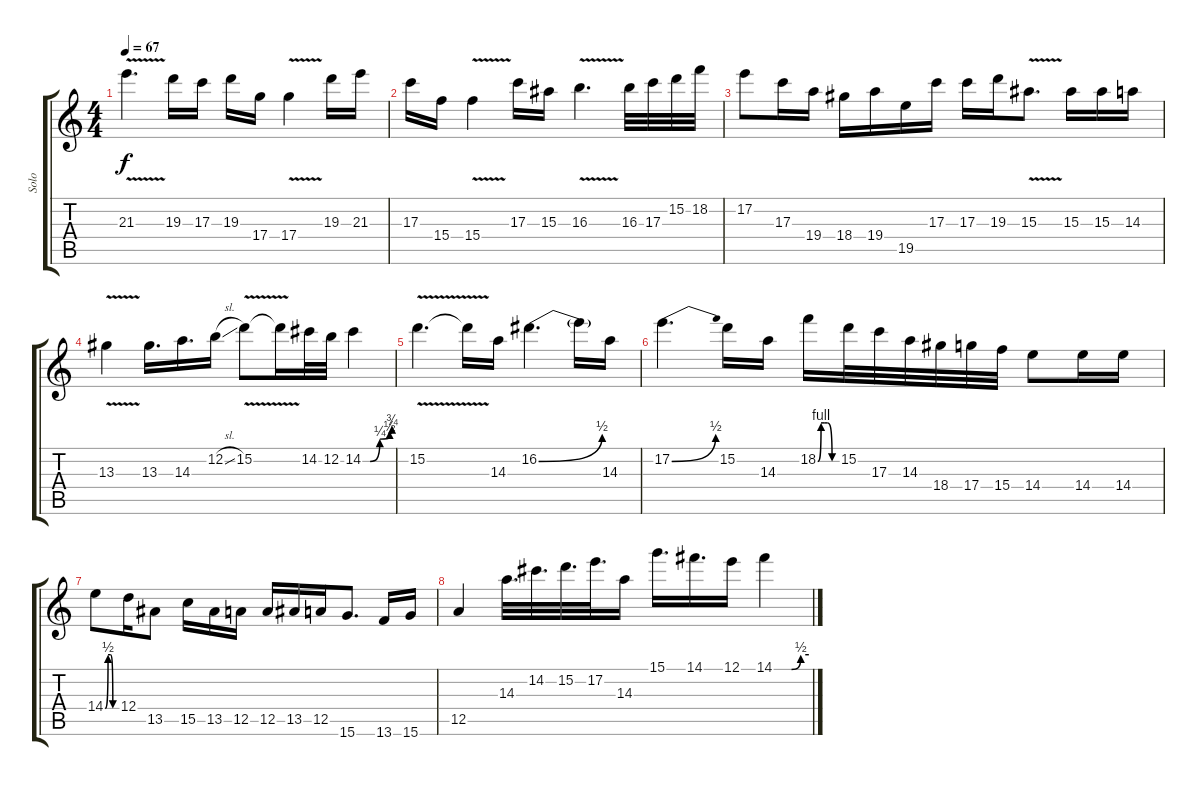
\track ("Solo" "Solo") {instrument distortionguitar}
\staff {score tabs}
\tuning (E4 B3 G3 D3 A2 E2) {hide}
\ts (4 4)
\tempo 67
\clef g2
\ks c
21.3{v}.4{d dy f} 19.3.16 17.3.16 19.3.16 17.4.16 17.4{v}.4 19.3.16 21.3.16 |
17.3.16 15.4.16 15.4{v}.4 17.3.16 15.3.16 16.3{v}.4{d} 16.3.32 17.3.32 15.2.32 18.2.32 |
17.2.8 17.3.16 19.4.16 18.4.16 19.4.16 19.5.16 17.3.16 17.3.16 19.3.16 15.3{v}.8{d} 15.3.16 15.3.16 14.3.16 |
13.3{v}.4 13.3.16{d} 14.3.16{d} 12.2{sl}.16 15.2{v}.8 15.2{t}.16 14.2.32 12.2.32 14.2{be (custom 0 0 15 0 35 1 55 2 60 3)}.4 |
15.2{v}.4{d} 15.2{t}.16 14.3.16 16.2{be (bend 0 0 60 2)}.4{d} 16.2{t}.16 14.3.16 |
17.2{be (bend 0 0 60 2)}.4{d} 15.2.16 14.3.16 18.2{be (custom 0 0 10 4 20 4 30 4 45 0 60 0)}.16 15.2.32 17.3.32 14.3.32 18.4.32 17.4.32 15.4.32 14.4.8 14.4.16 14.4.16 |
14.4{be (custom 0 0 15 2 28 2 40 0 60 0)}.8 12.4.16 13.5.8 15.5.16 13.5.16 12.5.16 12.5.16 13.5.16 12.5.16 15.6.8{d} 13.6.16 15.6.16 |
12.5.4 14.3.32{d} 14.2.32{d} 15.2.32{d} 17.2.32{d} 14.3.16 15.1.16{d} 14.1.16{d} 12.1.16 14.1{be (custom 0 0 21 0 30 0 46 2 60 2)}.4
